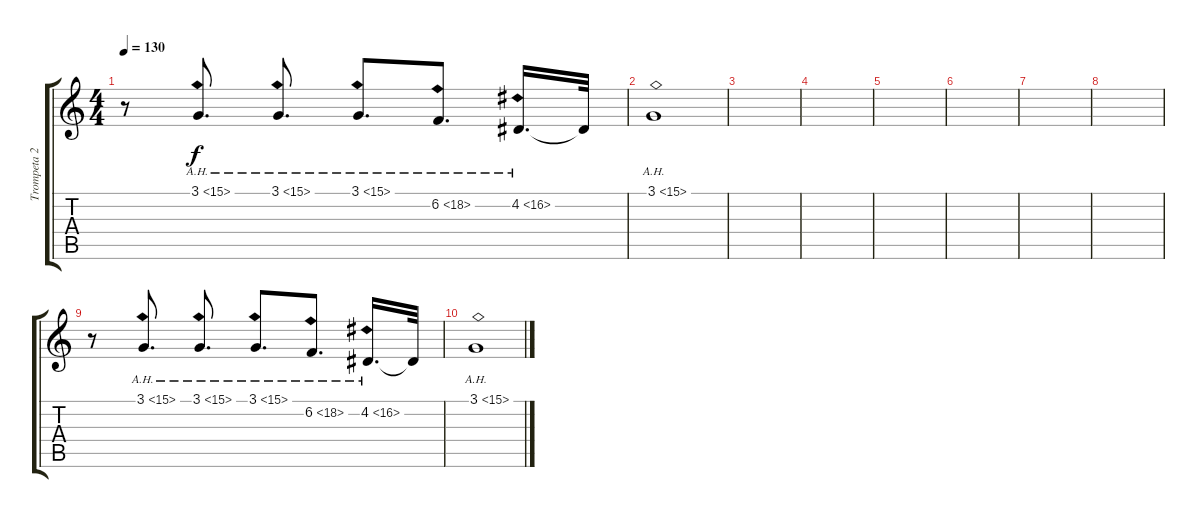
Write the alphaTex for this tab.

\track ("Trompeta 2 / Acordeon 2" "Trompeta 2") {instrument mutedtrumpet}
\staff {score tabs}
\tuning (E4 B3 G3 D3 A2 E2) {hide}
\ts (4 4)
\tempo 130
\clef g2
\ks c
r.8{dy f} 3.1{ah 12}.8{d volume 7 instrument tuba} 3.1{ah 12}.8{d} 3.1{ah 12}.8{d} 6.2{ah 12}.8{d} 4.2{ah 12}.16{d} 4.2{t}.32 |
3.1{ah 12}.1 |
|
|
|
|
|
|
r.8 3.1{ah 12}.8{d volume 7 instrument tuba} 3.1{ah 12}.8{d} 3.1{ah 12}.8{d} 6.2{ah 12}.8{d} 4.2{ah 12}.16{d} 4.2{t}.32 |
3.1{ah 12}.1
